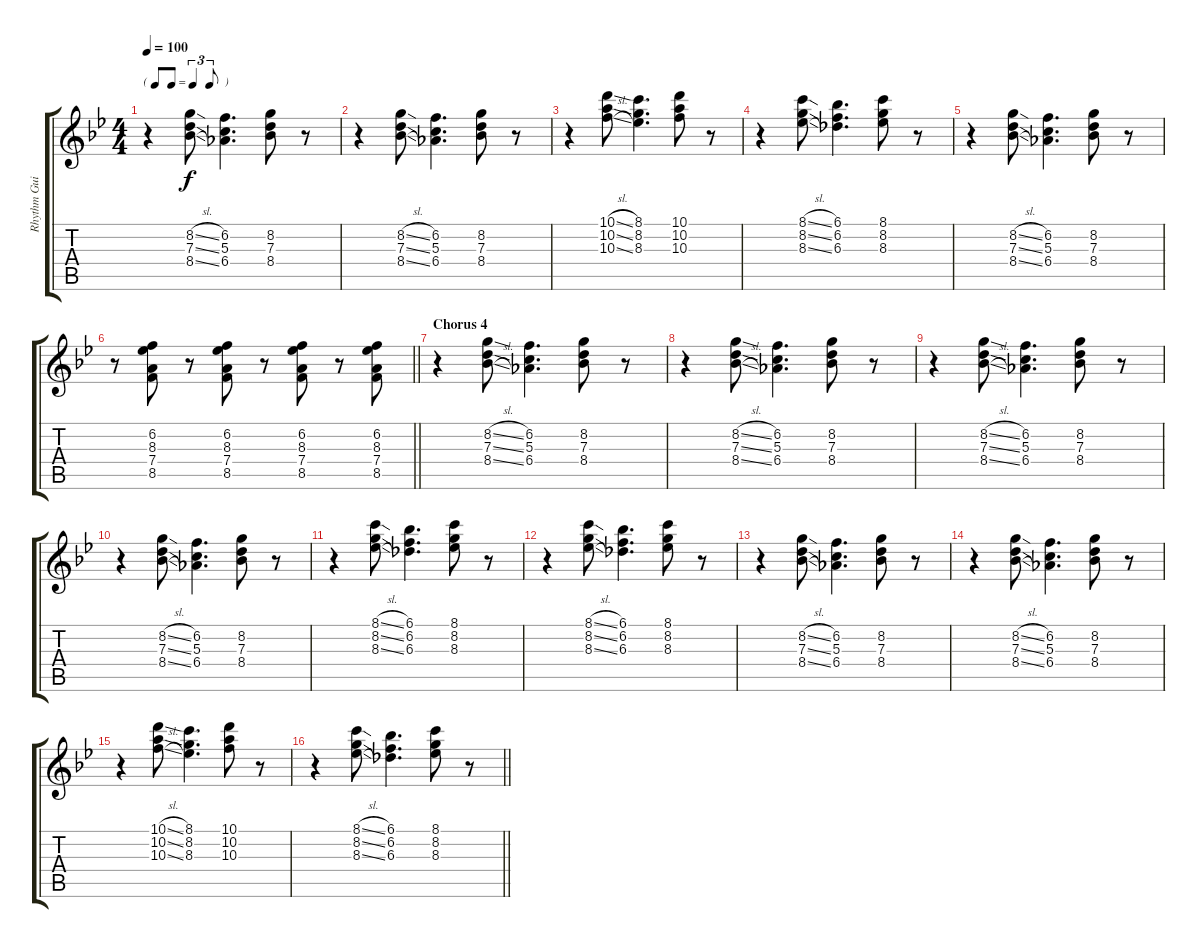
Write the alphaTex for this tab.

\track ("Rhythm Guitar" "Rhythm Gui") {instrument electricguitarjazz}
\staff {score tabs}
\tuning (E4 B3 G3 D3 A2 E2) {hide}
\ts (4 4)
\tf triplet8th
\tempo 100
\clef g2
\ks bb
r.4{dy f} (8.2{sl} 7.3{sl} 8.4{sl}).8 (6.2 5.3 6.4).4{d} (8.2 7.3 8.4).8 r.8 |
r.4 (8.2{sl} 7.3{sl} 8.4{sl}).8 (6.2 5.3 6.4).4{d} (8.2 7.3 8.4).8 r.8 |
r.4 (10.1{sl} 10.2{sl} 10.3{sl}).8 (8.1 8.2 8.3).4{d} (10.1 10.2 10.3).8 r.8 |
r.4 (8.1{sl} 8.2{sl} 8.3{sl}).8 (6.1 6.2 6.3).4{d} (8.1 8.2 8.3).8 r.8 |
r.4 (8.2{sl} 7.3{sl} 8.4{sl}).8 (6.2 5.3 6.4).4{d} (8.2 7.3 8.4).8 r.8 |
\barLineRight lightlight
r.8 (6.2 8.3 7.4 8.5).8 r.8 (6.2 8.3 7.4 8.5).8 r.8 (6.2 8.3 7.4 8.5).8 r.8 (6.2 8.3 7.4 8.5).8 |
\section ("" "Chorus 4")
r.4 (8.2{sl} 7.3{sl} 8.4{sl}).8 (6.2 5.3 6.4).4{d} (8.2 7.3 8.4).8 r.8 |
r.4 (8.2{sl} 7.3{sl} 8.4{sl}).8 (6.2 5.3 6.4).4{d} (8.2 7.3 8.4).8 r.8 |
r.4 (8.2{sl} 7.3{sl} 8.4{sl}).8 (6.2 5.3 6.4).4{d} (8.2 7.3 8.4).8 r.8 |
r.4 (8.2{sl} 7.3{sl} 8.4{sl}).8 (6.2 5.3 6.4).4{d} (8.2 7.3 8.4).8 r.8 |
r.4 (8.1{sl} 8.2{sl} 8.3{sl}).8 (6.1 6.2 6.3).4{d} (8.1 8.2 8.3).8 r.8 |
r.4 (8.1{sl} 8.2{sl} 8.3{sl}).8 (6.1 6.2 6.3).4{d} (8.1 8.2 8.3).8 r.8 |
r.4 (8.2{sl} 7.3{sl} 8.4{sl}).8 (6.2 5.3 6.4).4{d} (8.2 7.3 8.4).8 r.8 |
r.4 (8.2{sl} 7.3{sl} 8.4{sl}).8 (6.2 5.3 6.4).4{d} (8.2 7.3 8.4).8 r.8 |
r.4 (10.1{sl} 10.2{sl} 10.3{sl}).8 (8.1 8.2 8.3).4{d} (10.1 10.2 10.3).8 r.8 |
\barLineRight lightlight
r.4 (8.1{sl} 8.2{sl} 8.3{sl}).8 (6.1 6.2 6.3).4{d} (8.1 8.2 8.3).8 r.8
